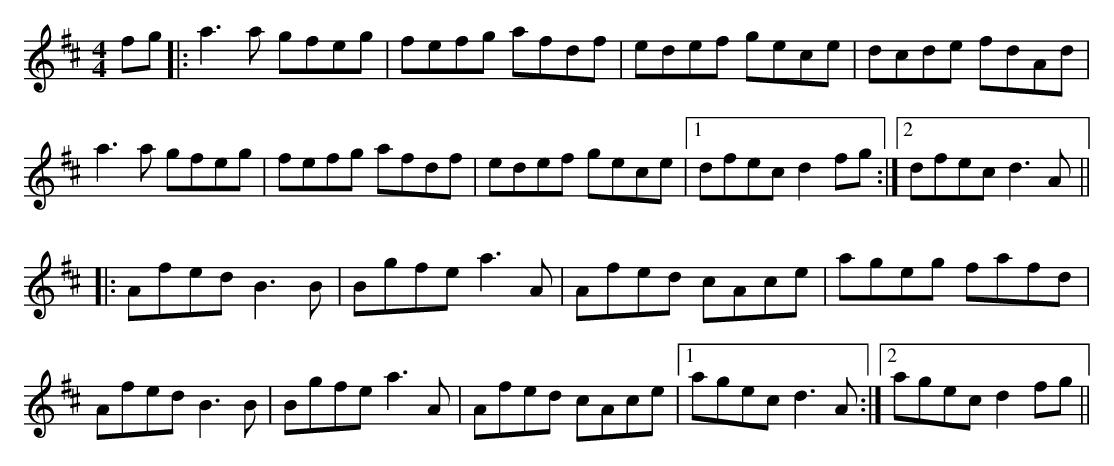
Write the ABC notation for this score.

X:1
M:4/4
K:D
fg|:a3 a gfeg|fefg afdf|edef gece|dcde fdAd|
a3 a gfeg|fefg afdf|edef gece|1 dfec d2 fg:|2 dfec d3 A||
|:Afed B3 B|Bgfe a3 A|Afed cAce|ageg fafd|
Afed B3 B|Bgfe a3 A|Afed cAce|1 agec d3 A:|2 agec d2 fg||
